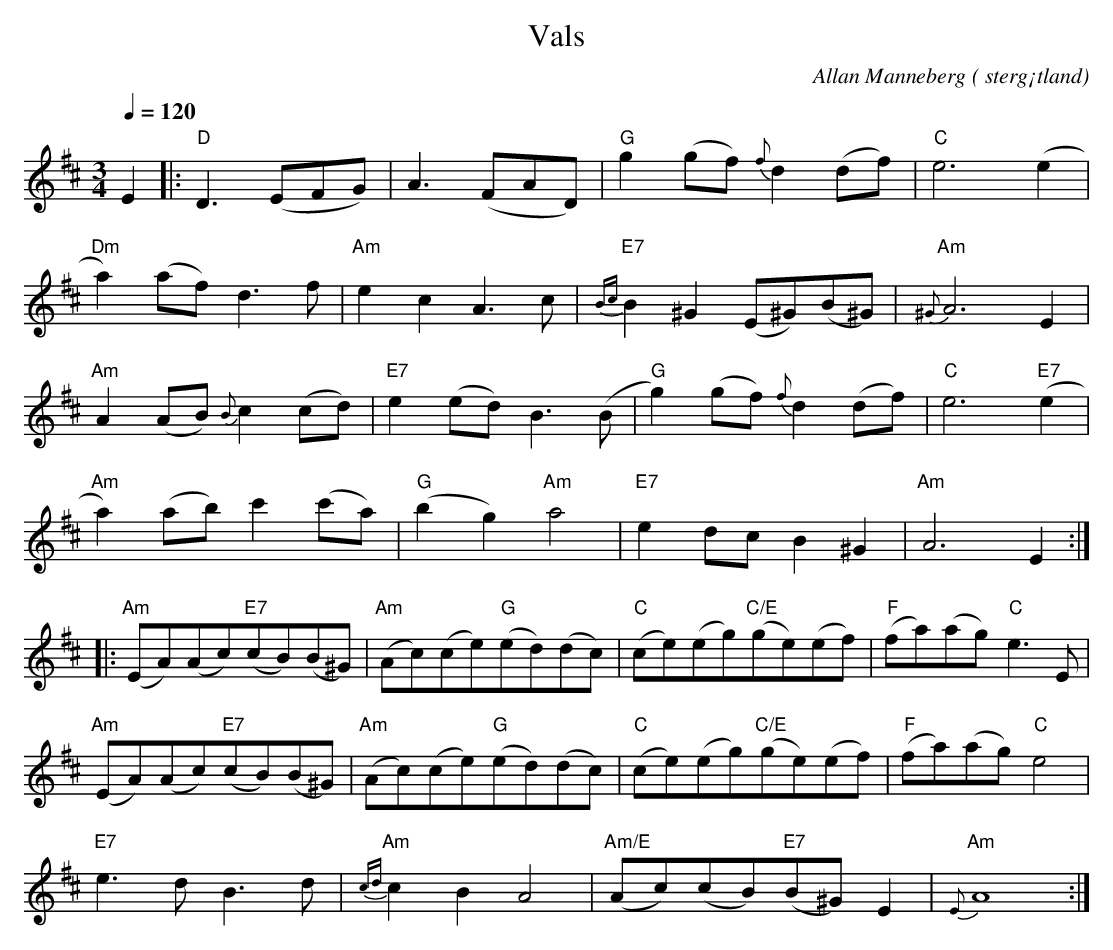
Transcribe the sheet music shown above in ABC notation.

X:1
T:Vals
O: sterg¡tland
C:Allan Manneberg
Q:1/4=120
M: 3/4
L: 1/8
K: D
E2 |: "D"D3(EFG) | A3(FAD) |"G" g2(gf){f} d2(df) |"C" e6 (e2 |
"Dm"a2)(af) d3f | "Am"e2c2 A3c |"E7"{Bc} B2^G2 (E^G)(B^G)|"Am"{^G} A6 E2 |
"Am"A2(AB){B} c2(cd) | "E7"e2(ed) B3(B |"G" g2)(gf){f} d2(df) |"C" e6"E7" (e2 |
"Am"a2)(ab) c'2(c'a) |"G" (b2g2)"Am" a4 |"E7" e2dc B2^G2|"Am" A6 E2:|
|:"Am"(EA)(Ac)"E7"(cB)(B^G)|"Am"(Ac)(ce)"G"(ed)(dc)|"C"(ce)(eg)"C/E"(ge)(ef)|"F"(fa)(ag)"C" e3 E|
"Am"(EA)(Ac)"E7"(cB)(B^G)|"Am"(Ac)(ce)"G"(ed)(dc)|"C"(ce)(eg)"C/E"(ge)(ef)|"F"(fa)(ag)"C"e4|
"E7"e3d B3d |"Am"{cd} c2B2A4 |"Am/E" (Ac)(cB)"E7"(B^G) E2|"Am"{E} A8 :|
